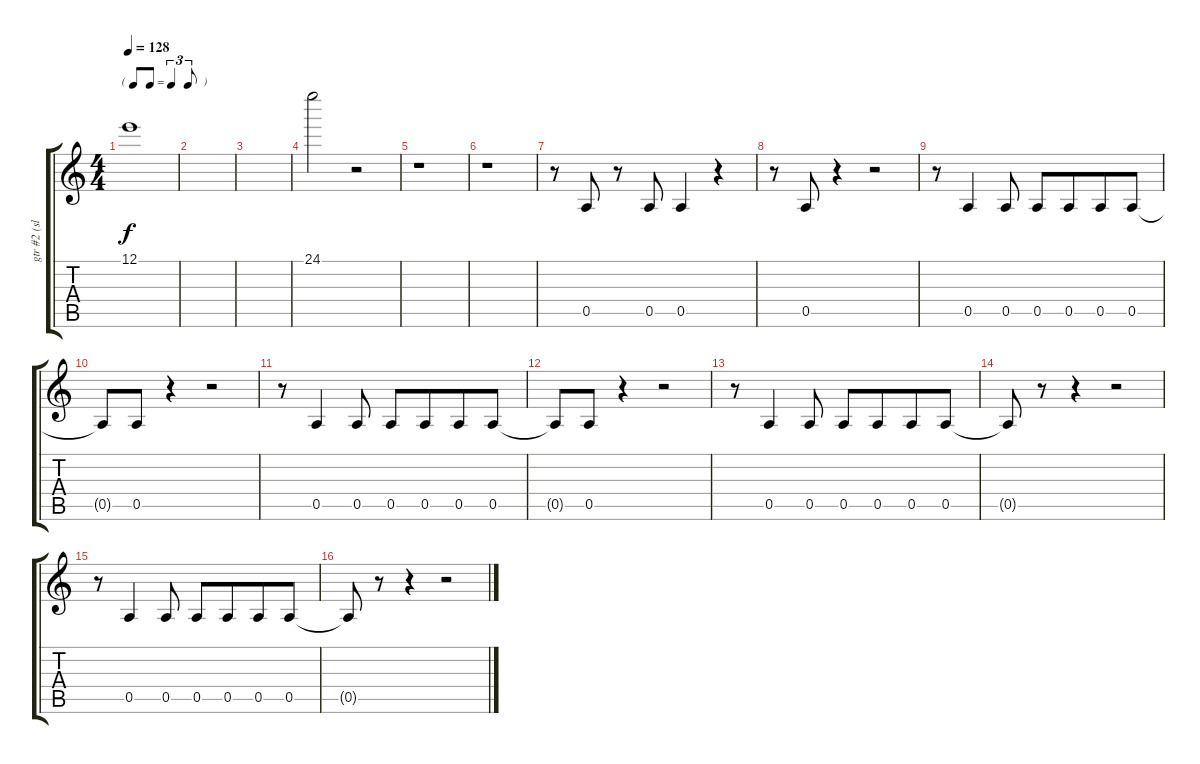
\track ("gtr #2 (slide)" "gtr #2 (sl") {instrument distortionguitar}
\staff {score tabs}
\tuning (E4 B3 G3 D3 A2 E2) {hide}
\ts (4 4)
\tf triplet8th
\tempo 128
\clef g2
\ks c
12.1.1{dy f} |
|
|
24.1.2 r.2 |
r.1 |
r.1 |
r.8 0.5.8 r.8 0.5.8 0.5.4 r.4 |
r.8 0.5.8 r.4 r.2 |
r.8 0.5.4 0.5.8 0.5.8 0.5.8{beam merge} 0.5.8 0.5.8 |
0.5{t}.8 0.5.8 r.4 r.2 |
r.8 0.5.4 0.5.8 0.5.8 0.5.8{beam merge} 0.5.8 0.5.8 |
0.5{t}.8 0.5.8 r.4 r.2 |
r.8 0.5.4 0.5.8 0.5.8 0.5.8{beam merge} 0.5.8 0.5.8 |
0.5{t}.8 r.8 r.4 r.2 |
r.8 0.5.4 0.5.8 0.5.8 0.5.8{beam merge} 0.5.8 0.5.8 |
0.5{t}.8 r.8 r.4 r.2
